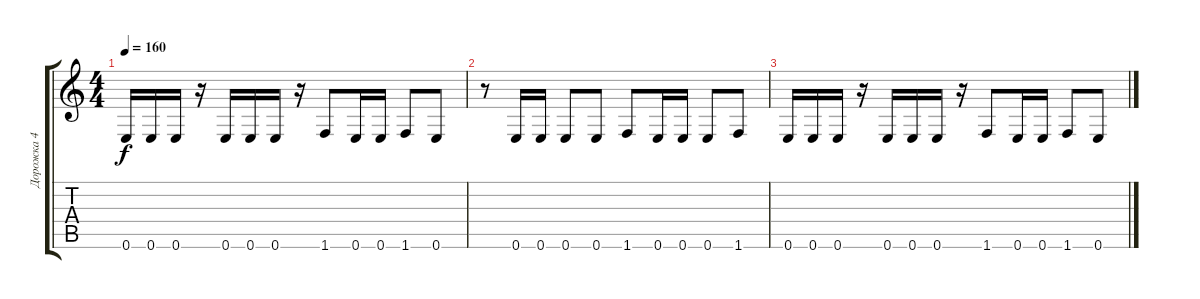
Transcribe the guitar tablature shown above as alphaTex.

\track ("Дорожка 4" "Дорожка 4") {instrument slapbass1}
\staff {score tabs}
\tuning (E4 B3 G3 D3 A2 E2) {hide}
\ts (4 4)
\tempo 160
\clef g2
\ks c
0.6.16{dy f} 0.6.16 0.6.16 r.16 0.6.16 0.6.16 0.6.16 r.16 1.6.8 0.6.16 0.6.16 1.6.8 0.6.8 |
r.8 0.6.16 0.6.16 0.6.8 0.6.8 1.6.8 0.6.16 0.6.16 0.6.8 1.6.8 |
0.6.16 0.6.16 0.6.16 r.16 0.6.16 0.6.16 0.6.16 r.16 1.6.8 0.6.16 0.6.16 1.6.8 0.6.8
